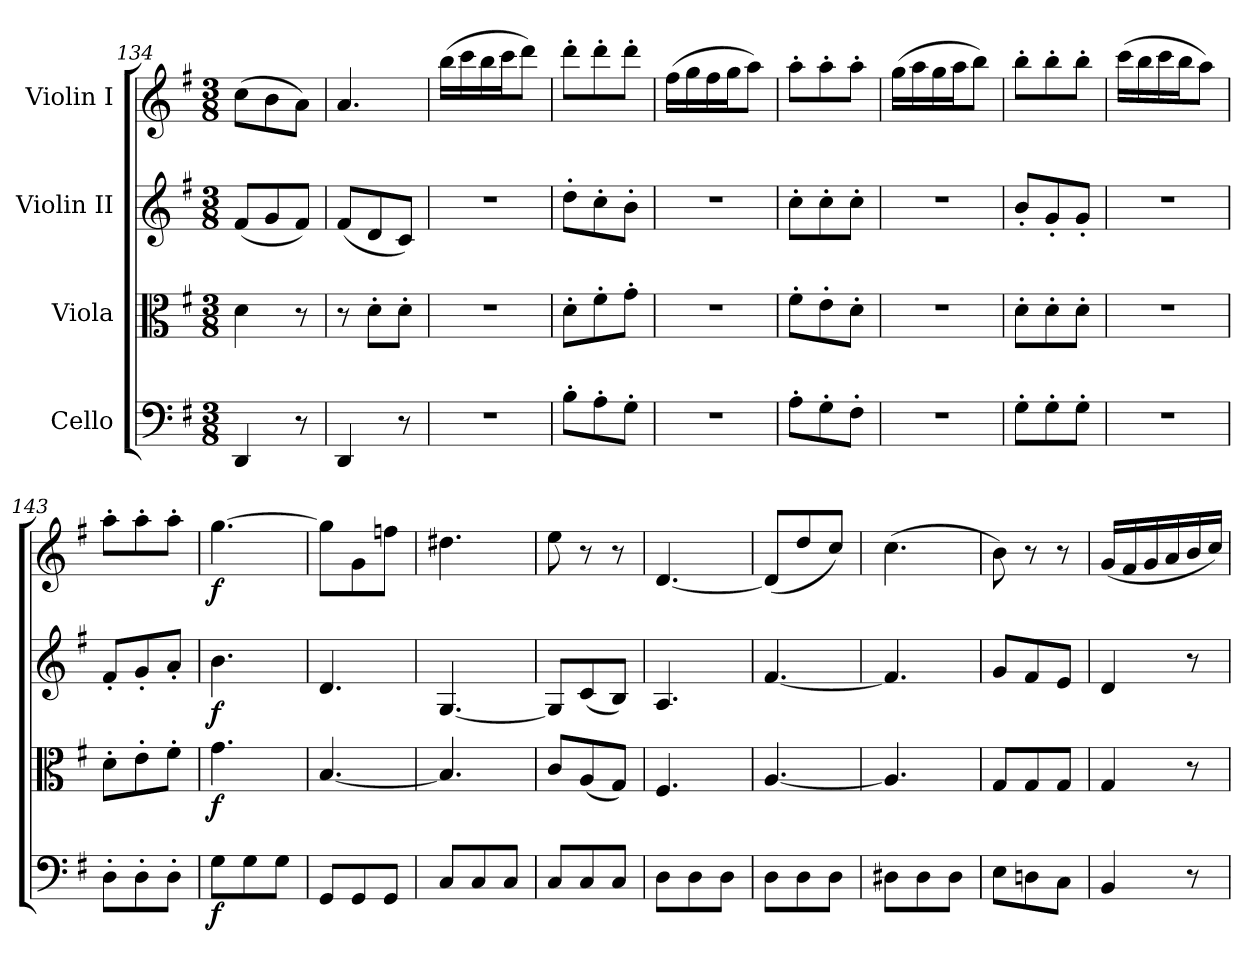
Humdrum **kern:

**kern	**dynam	**kern	**dynam	**kern	**dynam	**kern	**dynam
*part4	*part4	*part3	*part3	*part2	*part2	*part1	*part1
*staff4	*staff4	*staff3	*staff3	*staff2	*staff2	*staff1	*staff1
*I"Cello	*	*I"Viola	*	*I"Violin II	*	*I"Violin I	*
*clefF4	*	*clefC3	*	*clefG2	*	*clefG2	*
*k[f#]	*	*k[f#]	*	*k[f#]	*	*k[f#]	*
*G:	*	*G:	*	*G:	*	*G:	*
*M3/8	*	*M3/8	*	*M3/8	*	*M3/8	*
=134	=134	=134	=134	=134	=134	=134	=134
4DD/	.	4d\	.	(<8f#/L	.	(>8cc\L	.
.	.	.	.	8g/	.	8b\	.
8r	.	8r	.	8f#/J)	.	8a\J)	.
=135	=135	=135	=135	=135	=135	=135	=135
4DD/	.	8r	.	(<8f#/L	.	4.a/	.
.	.	8d'>\L	.	8d/	.	.	.
8r	.	8d'>\J	.	8c/J)	.	.	.
=136	=136	=136	=136	=136	=136	=136	=136
4.r	.	4.r	.	4.r	.	(>16bb\LL	.
.	.	.	.	.	.	16ccc\	.
.	.	.	.	.	.	16bb\	.
.	.	.	.	.	.	16ccc\J	.
.	.	.	.	.	.	8ddd\J)	.
=137	=137	=137	=137	=137	=137	=137	=137
8B'>\L	.	8d'>\L	.	8dd'>\L	.	8ddd'>\L	.
8A'>\	.	8f#'>\	.	8cc'>\	.	8ddd'>\	.
8G'>\J	.	8g'>\J	.	8b'>\J	.	8ddd'>\J	.
!!LO:LB:g=z
=138	=138	=138	=138	=138	=138	=138	=138
4.r	.	4.r	.	4.r	.	(>16ff#\LL	.
.	.	.	.	.	.	16gg\	.
.	.	.	.	.	.	16ff#\	.
.	.	.	.	.	.	16gg\J	.
.	.	.	.	.	.	8aa\J)	.
=139	=139	=139	=139	=139	=139	=139	=139
8A'>\L	.	8f#'>\L	.	8cc'>\L	.	8aa'>\L	.
8G'>\	.	8e'>\	.	8cc'>\	.	8aa'>\	.
8F#'>\J	.	8d'>\J	.	8cc'>\J	.	8aa'>\J	.
=140	=140	=140	=140	=140	=140	=140	=140
4.r	.	4.r	.	4.r	.	(>16gg\LL	.
.	.	.	.	.	.	16aa\	.
.	.	.	.	.	.	16gg\	.
.	.	.	.	.	.	16aa\J	.
.	.	.	.	.	.	8bb\J)	.
=141	=141	=141	=141	=141	=141	=141	=141
8G'>\L	.	8d'>\L	.	8b'</L	.	8bb'>\L	.
8G'>\	.	8d'>\	.	8g'</	.	8bb'>\	.
8G'>\J	.	8d'>\J	.	8g'</J	.	8bb'>\J	.
=142	=142	=142	=142	=142	=142	=142	=142
4.r	.	4.r	.	4.r	.	(>16ccc\LL	.
.	.	.	.	.	.	16bb\	.
.	.	.	.	.	.	16ccc\	.
.	.	.	.	.	.	16bb\J	.
.	.	.	.	.	.	8aa\J)	.
=143	=143	=143	=143	=143	=143	=143	=143
8D'>\L	.	8d'>\L	.	8f#'</L	.	8aa'>\L	.
8D'>\	.	8e'>\	.	8g'</	.	8aa'>\	.
8D'>\J	.	8f#'>\J	.	8a'</J	.	8aa'>\J	.
!!LO:LB:g=z
=144	=144	=144	=144	=144	=144	=144	=144
!	!LO:DY:b	!	!LO:DY:b	!	!LO:DY:b	!	!LO:DY:b
8G\L	f	4.g\	f	4.b\	f	[4.gg\	f
8G\	.	.	.	.	.	.	.
8G\J	.	.	.	.	.	.	.
=145	=145	=145	=145	=145	=145	=145	=145
8GG/L	.	[4.B/	.	4.d/	.	8gg\L]	.
8GG/	.	.	.	.	.	8g\	.
8GG/J	.	.	.	.	.	8ffn\J	.
=146	=146	=146	=146	=146	=146	=146	=146
8C/L	.	4.B/]	.	[4.G/	.	4.dd#X\	.
8C/	.	.	.	.	.	.	.
8C/J	.	.	.	.	.	.	.
=147	=147	=147	=147	=147	=147	=147	=147
8C/L	.	8c/L	.	8G/L]	.	8ee\	.
8C/	.	(<8A/	.	(<8c/	.	8r	.
8C/J	.	8G/J)	.	8B/J)	.	8r	.
=148	=148	=148	=148	=148	=148	=148	=148
8D\L	.	4.F#/	.	4.A/	.	[4.d/	.
8D\	.	.	.	.	.	.	.
8D\J	.	.	.	.	.	.	.
=149	=149	=149	=149	=149	=149	=149	=149
8D\L	.	[4.A/	.	[4.f#/	.	(<8d/L]	.
8D\	.	.	.	.	.	8dd/	.
8D\J	.	.	.	.	.	8cc/J)	.
!!LO:LB:g=z
=150	=150	=150	=150	=150	=150	=150	=150
8D#X\L	.	4.A/]	.	4.f#/]	.	(>4.cc\	.
8D#\	.	.	.	.	.	.	.
8D#\J	.	.	.	.	.	.	.
=151	=151	=151	=151	=151	=151	=151	=151
8E\L	.	8G/L	.	8g/L	.	8b\)	.
8Dn\	.	8G/	.	8f#/	.	8r	.
8C\J	.	8G/J	.	8e/J	.	8r	.
=152	=152	=152	=152	=152	=152	=152	=152
4BB/	.	4G/	.	4d/	.	(<16g/LL	.
.	.	.	.	.	.	16f#/	.
.	.	.	.	.	.	16g/	.
.	.	.	.	.	.	16a/	.
8r	.	8r	.	8r	.	16b/	.
.	.	.	.	.	.	16cc/JJ)	.
=	=	=	=	=	=	=	=
*-	*-	*-	*-	*-	*-	*-	*-
